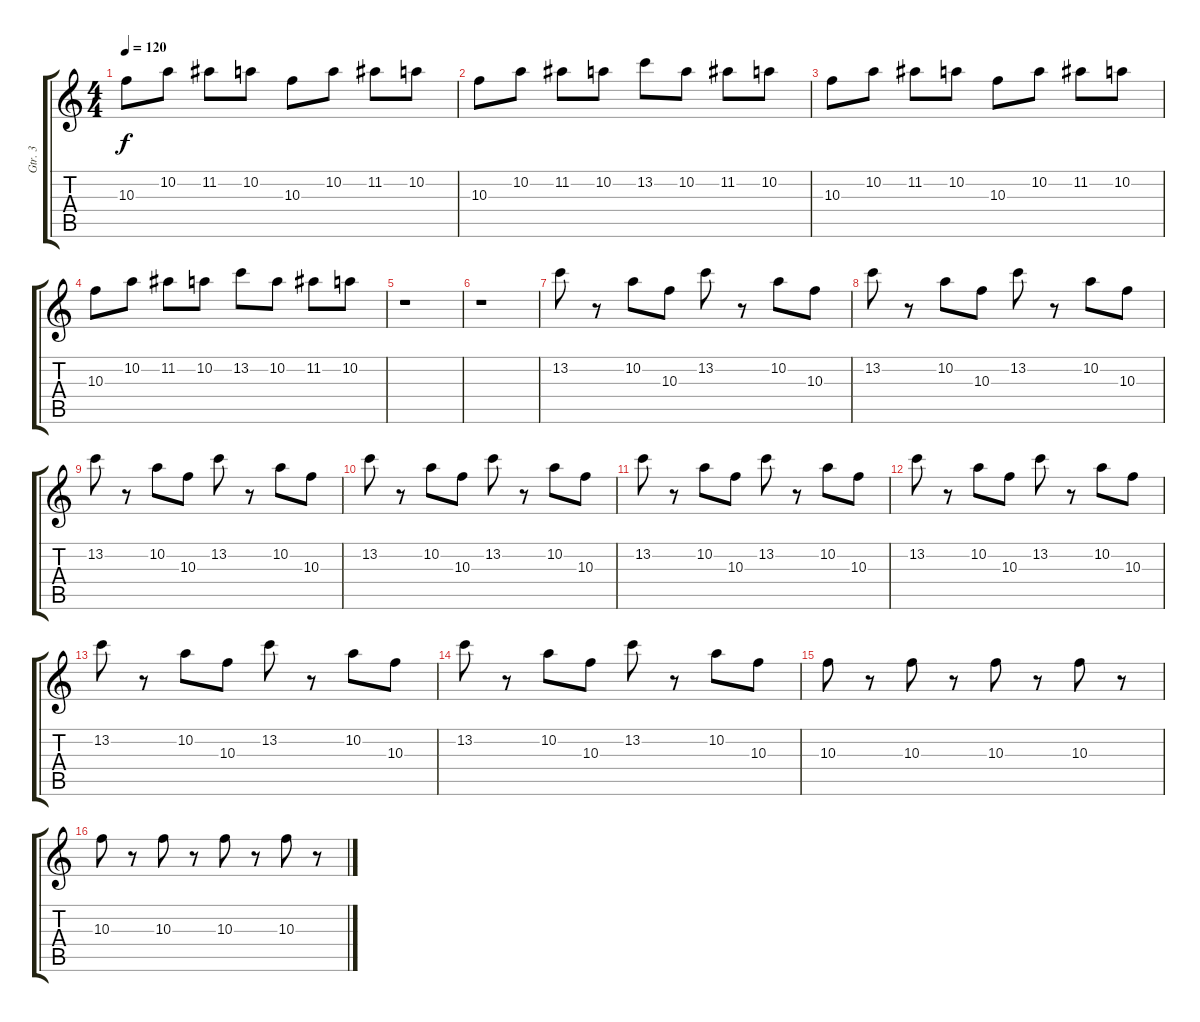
\track ("Gtr. 3" "Gtr. 3") {instrument electricguitarclean}
\staff {score tabs}
\tuning (E4 B3 G3 D3 A2 E2) {hide}
\ts (4 4)
\tempo 120
\clef g2
\ks c
10.3.8{dy f} 10.2.8 11.2.8 10.2.8 10.3.8 10.2.8 11.2.8 10.2.8 |
10.3.8 10.2.8 11.2.8 10.2.8 13.2.8 10.2.8 11.2.8 10.2.8 |
10.3.8 10.2.8 11.2.8 10.2.8 10.3.8 10.2.8 11.2.8 10.2.8 |
10.3.8 10.2.8 11.2.8 10.2.8 13.2.8 10.2.8 11.2.8 10.2.8 |
r.1 |
r.1 |
13.2.8 r.8 10.2.8 10.3.8 13.2.8 r.8 10.2.8 10.3.8 |
13.2.8 r.8 10.2.8 10.3.8 13.2.8 r.8 10.2.8 10.3.8 |
13.2.8 r.8 10.2.8 10.3.8 13.2.8 r.8 10.2.8 10.3.8 |
13.2.8 r.8 10.2.8 10.3.8 13.2.8 r.8 10.2.8 10.3.8 |
13.2.8 r.8 10.2.8 10.3.8 13.2.8 r.8 10.2.8 10.3.8 |
13.2.8 r.8 10.2.8 10.3.8 13.2.8 r.8 10.2.8 10.3.8 |
13.2.8 r.8 10.2.8 10.3.8 13.2.8 r.8 10.2.8 10.3.8 |
13.2.8 r.8 10.2.8 10.3.8 13.2.8 r.8 10.2.8 10.3.8 |
10.3.8 r.8 10.3.8 r.8 10.3.8 r.8 10.3.8 r.8 |
10.3.8 r.8 10.3.8 r.8 10.3.8 r.8 10.3.8 r.8
